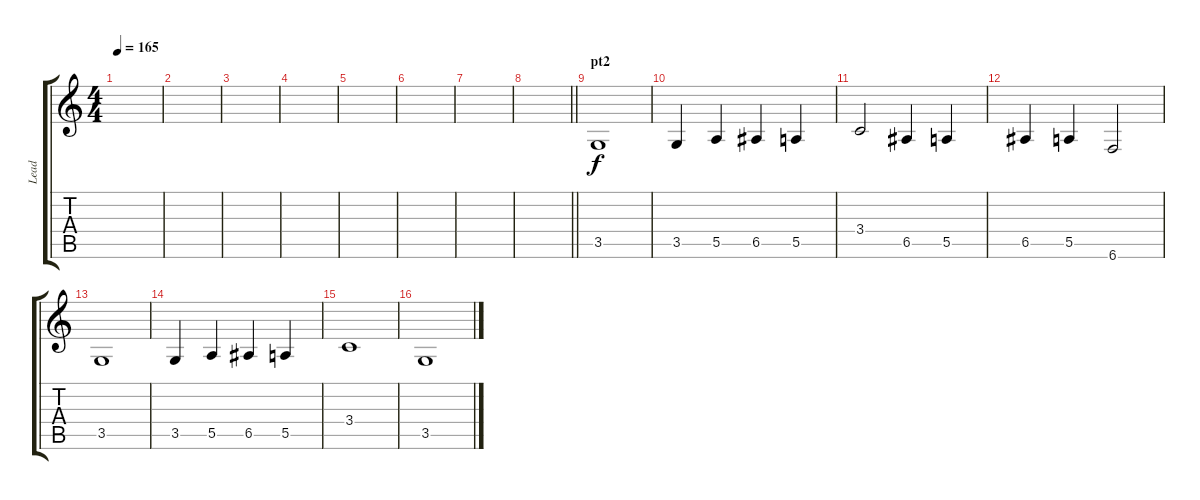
\track ("Lead" "Lead") {instrument electricguitarclean}
\staff {score tabs}
\tuning (B3 Gb3 D3 A2 E2 B1) {hide}
\ts (4 4)
\tempo 165
\clef g2
\ks c
|
|
|
|
|
|
|
\barLineRight lightlight
|
\section ("" "pt2")
3.5.1{volume 11} |
3.5.4 5.5.4 6.5.4 5.5.4 |
3.4.2 6.5.4 5.5.4 |
6.5.4 5.5.4 6.6.2 |
3.5.1 |
3.5.4 5.5.4 6.5.4 5.5.4 |
3.4.1 |
3.5.1
